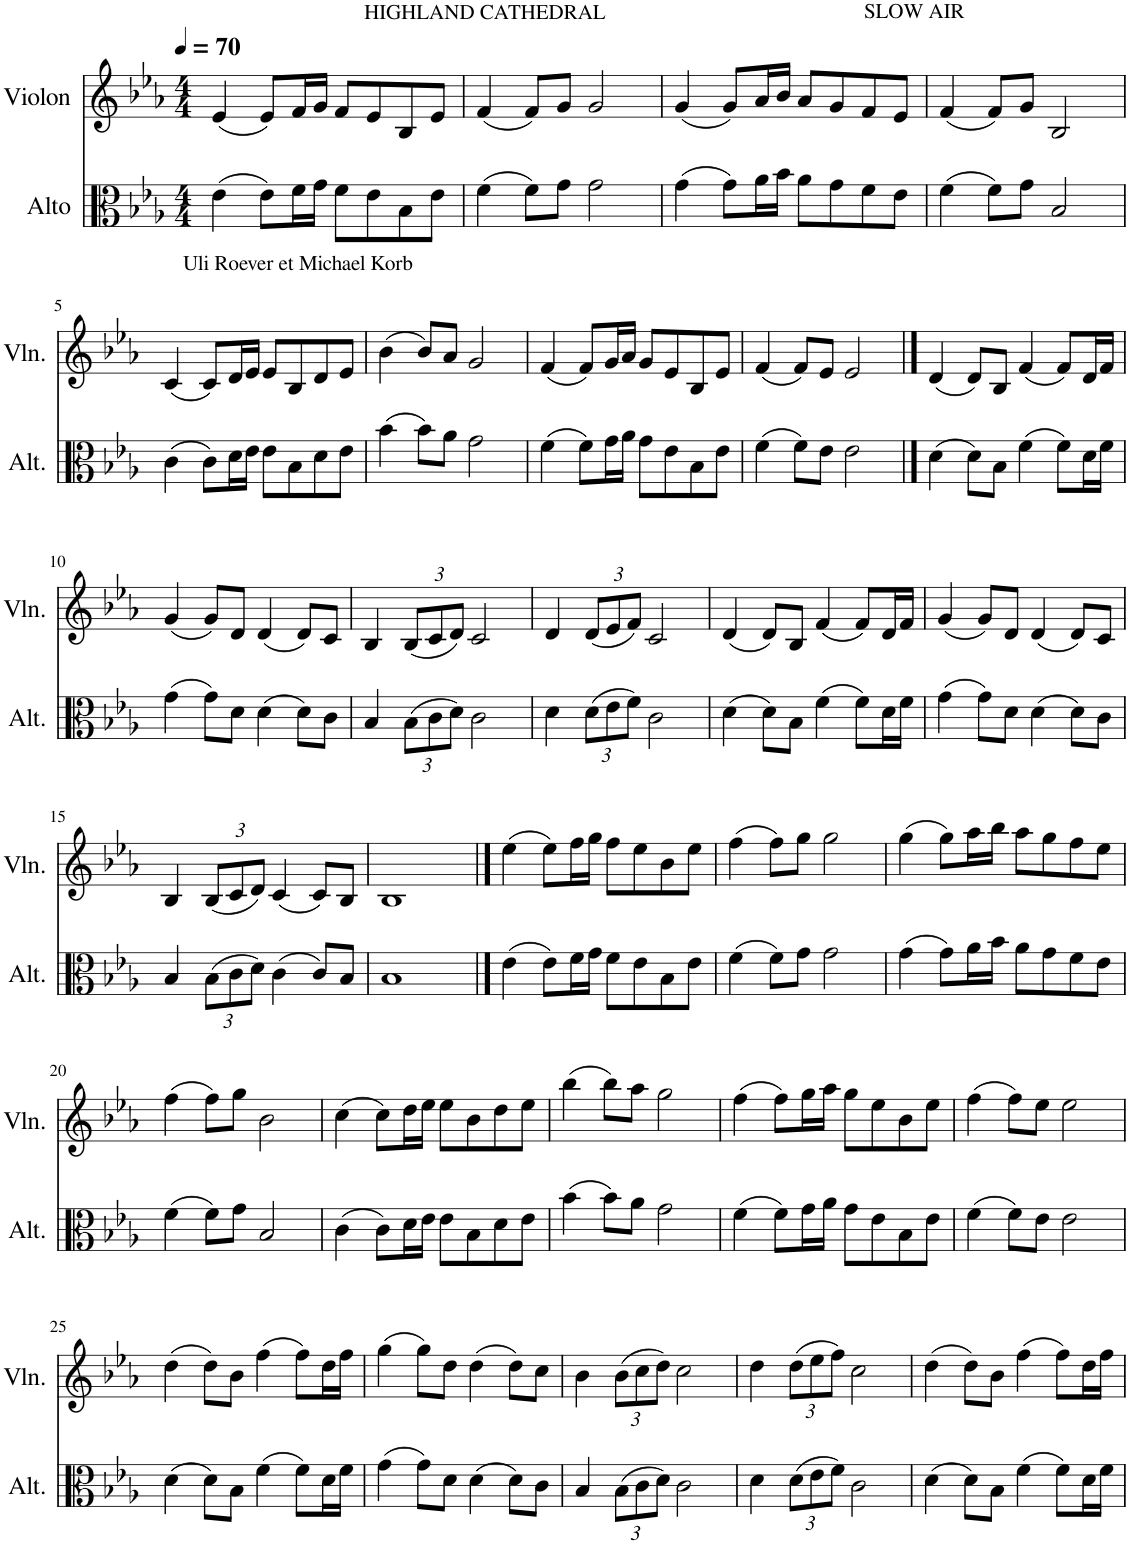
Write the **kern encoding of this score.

**kern	**kern
*part2	*part1
*staff2	*staff1
*I"Alto	*I"Violon
*I'Alt.	*I'Vln.
*clefC3	*clefG2
*k[b-e-a-]	*k[b-e-a-]
*M4/4	*M4/4
*MM70	*MM70
=1	=1
(4e-\	(4e-/
8e-\L)	8e-/L)
16f\L	16f/L
16g\JJ	16g/JJ
8f\L	8f/L
8e-\	8e-/
8B-\	8B-/
8e-\J	8e-/J
=2	=2
!	!LO:TX:a:t=HIGHLAND CATHEDRAL
(4f\	(4f/
8f\L)	8f/L)
8g\J	8g/J
2g\	2g/
=3	=3
(4g\	(4g/
8g\L)	8g/L)
16a-\L	16a-/L
16b-\JJ	16b-/JJ
8a-\L	8a-/L
8g\	8g/
8f\	8f/
8e-\J	8e-/J
=4	=4
!	!LO:TX:a:t=SLOW AIR
(4f\	(4f/
8f\L)	8f/L)
8g\J	8g/J
2B-/	2B-/
!!LO:LB:g=z
=5	=5
!	!LO:TX:a:t=Uli Roever et Michael Korb
(4c\	(4c/
8c\L)	8c/L)
16d\L	16d/L
16e-\JJ	16e-/JJ
8e-\L	8e-/L
8B-\	8B-/
8d\	8d/
8e-\J	8e-/J
=6	=6
(4b-\	(4b-\
8b-\L)	8b-/L)
8a-\J	8a-/J
2g\	2g/
=7	=7
(4f\	(4f/
8f\L)	8f/L)
16g\L	16g/L
16a-\JJ	16a-/JJ
8g\L	8g/L
8e-\	8e-/
8B-\	8B-/
8e-\J	8e-/J
=8	=8
(4f\	(4f/
8f\L)	8f/L)
8e-\J	8e-/J
2e-\	2e-/
==9	==9
(4d\	(4d/
8d\L)	8d/L)
8B-\J	8B-/J
(4f\	(4f/
8f\L)	8f/L)
16d\L	16d/L
16f\JJ	16f/JJ
!!LO:LB:g=z
=10	=10
(4g\	(4g/
8g\L)	8g/L)
8d\J	8d/J
(4d\	(4d/
8d\L)	8d/L)
8c\J	8c/J
=11	=11
4B-/	4B-/
*Xbrackettup	*Xbrackettup
(12B-\L	(12B-/L
12c\	12c/
12d\J)	12d/J)
2c\	2c/
=12	=12
4d\	4d/
(12d\L	(12d/L
12e-\	12e-/
12f\J)	12f/J)
2c\	2c/
=13	=13
(4d\	(4d/
8d\L)	8d/L)
8B-\J	8B-/J
(4f\	(4f/
8f\L)	8f/L)
16d\L	16d/L
16f\JJ	16f/JJ
=14	=14
(4g\	(4g/
8g\L)	8g/L)
8d\J	8d/J
(4d\	(4d/
8d\L)	8d/L)
8c\J	8c/J
!!LO:LB:g=z
=15	=15
4B-/	4B-/
(12B-\L	(12B-/L
12c\	12c/
12d\J)	12d/J)
(4c\	(4c/
8c/L)	8c/L)
8B-/J	8B-/J
=16	=16
1B-	1B-
==17	==17
(4e-\	(4ee-\
8e-\L)	8ee-\L)
16f\L	16ff\L
16g\JJ	16gg\JJ
8f\L	8ff\L
8e-\	8ee-\
8B-\	8b-\
8e-\J	8ee-\J
=18	=18
(4f\	(4ff\
8f\L)	8ff\L)
8g\J	8gg\J
2g\	2gg\
=19	=19
(4g\	(4gg\
8g\L)	8gg\L)
16a-\L	16aa-\L
16b-\JJ	16bb-\JJ
8a-\L	8aa-\L
8g\	8gg\
8f\	8ff\
8e-\J	8ee-\J
!!LO:LB:g=z
=20	=20
(4f\	(4ff\
8f\L)	8ff\L)
8g\J	8gg\J
2B-/	2b-\
=21	=21
(4c\	(4cc\
8c\L)	8cc\L)
16d\L	16dd\L
16e-\JJ	16ee-\JJ
8e-\L	8ee-\L
8B-\	8b-\
8d\	8dd\
8e-\J	8ee-\J
=22	=22
(4b-\	(4bb-\
8b-\L)	8bb-\L)
8a-\J	8aa-\J
2g\	2gg\
=23	=23
(4f\	(4ff\
8f\L)	8ff\L)
16g\L	16gg\L
16a-\JJ	16aa-\JJ
8g\L	8gg\L
8e-\	8ee-\
8B-\	8b-\
8e-\J	8ee-\J
=24	=24
(4f\	(4ff\
8f\L)	8ff\L)
8e-\J	8ee-\J
2e-\	2ee-\
!!LO:LB:g=z
=25	=25
(4d\	(4dd\
8d\L)	8dd\L)
8B-\J	8b-\J
(4f\	(4ff\
8f\L)	8ff\L)
16d\L	16dd\L
16f\JJ	16ff\JJ
=26	=26
(4g\	(4gg\
8g\L)	8gg\L)
8d\J	8dd\J
(4d\	(4dd\
8d\L)	8dd\L)
8c\J	8cc\J
=27	=27
4B-/	4b-\
(12B-\L	(12b-\L
12c\	12cc\
12d\J)	12dd\J)
2c\	2cc\
=28	=28
4d\	4dd\
(12d\L	(12dd\L
12e-\	12ee-\
12f\J)	12ff\J)
2c\	2cc\
=29	=29
(4d\	(4dd\
8d\L)	8dd\L)
8B-\J	8b-\J
(4f\	(4ff\
8f\L)	8ff\L)
16d\L	16dd\L
16f\JJ	16ff\JJ
=	=
*-	*-
